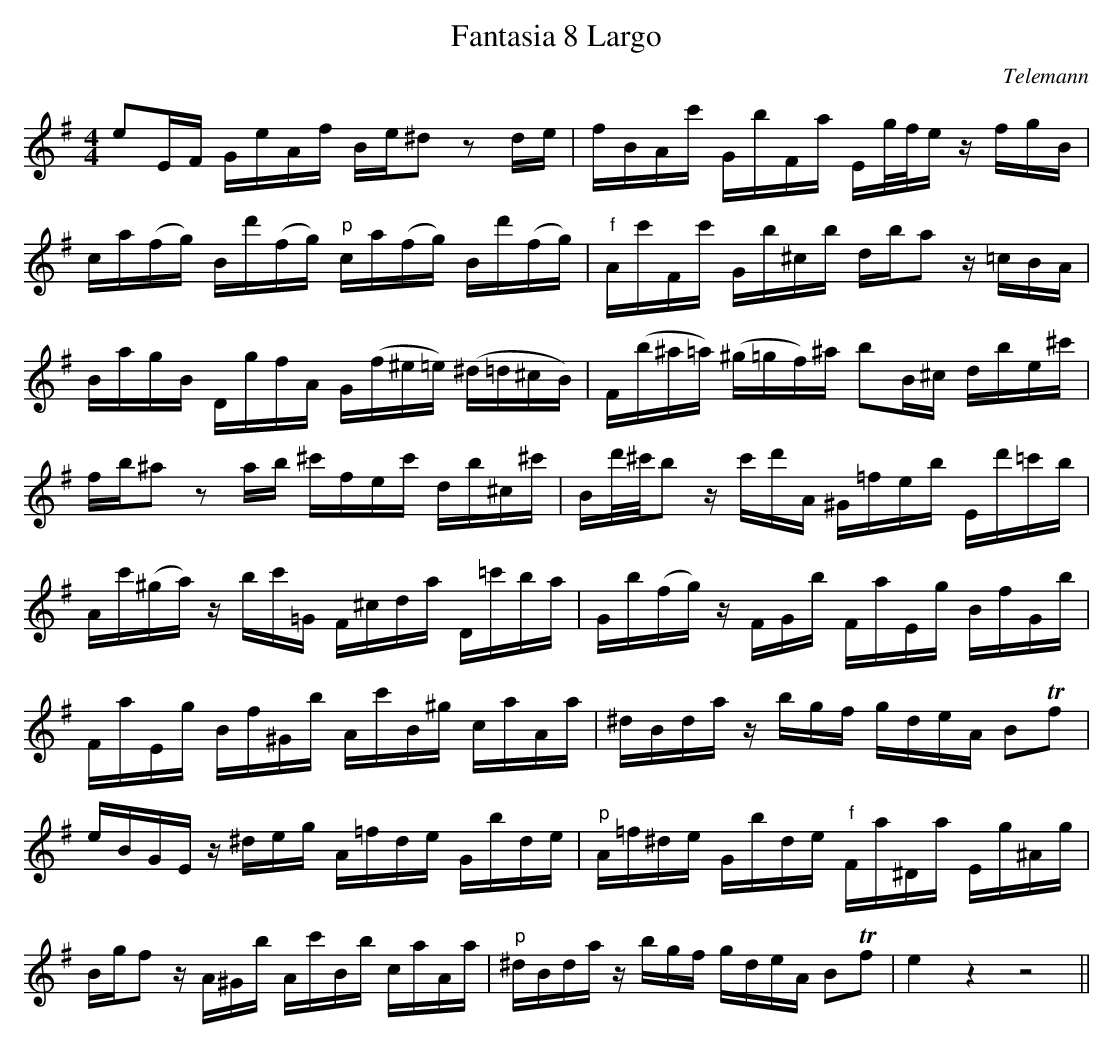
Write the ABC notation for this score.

X:1
T:Fantasia 8 Largo
M:4/4
L:1/16
C:Telemann
K:Eminor
e2EF GeAf Be^d2 z2 de|fBAc' GbFa Eg/2f/2e z fgB|
ca(fg) Bd'(fg) "p"ca(fg) Bd'(fg)|"f"Ac'Fc' Gb^cb dba2 z =cBA|
BagB DgfA G(f^e=e) (^d=d^cB)|F(b^a=a) (^g=gf)^a b2B^c dbe^c'|
fb^a2 z2 ab ^c'fec' db^c^c'|Bd'/2^c'/2b2 z c'd'A ^G=feb Ed'=c'b|
Ac'(^ga) z bc'=G F^cda D=c'ba|Gb(fg) z FGb FaEg BfGb|
FaEg Bf^Gb Ac'B^g caAa|^dBda z bgf gdeA B2Tf2|
eBGE z ^deg A=fde Gbde|"p"A=f^de Gbde "f"Fa^Da Eg^Ag|
Bgf2 z A^Gb Ac'Bb caAa|"p"^dBda z bgf gdeA B2Tf2|e4 z4 z8||
